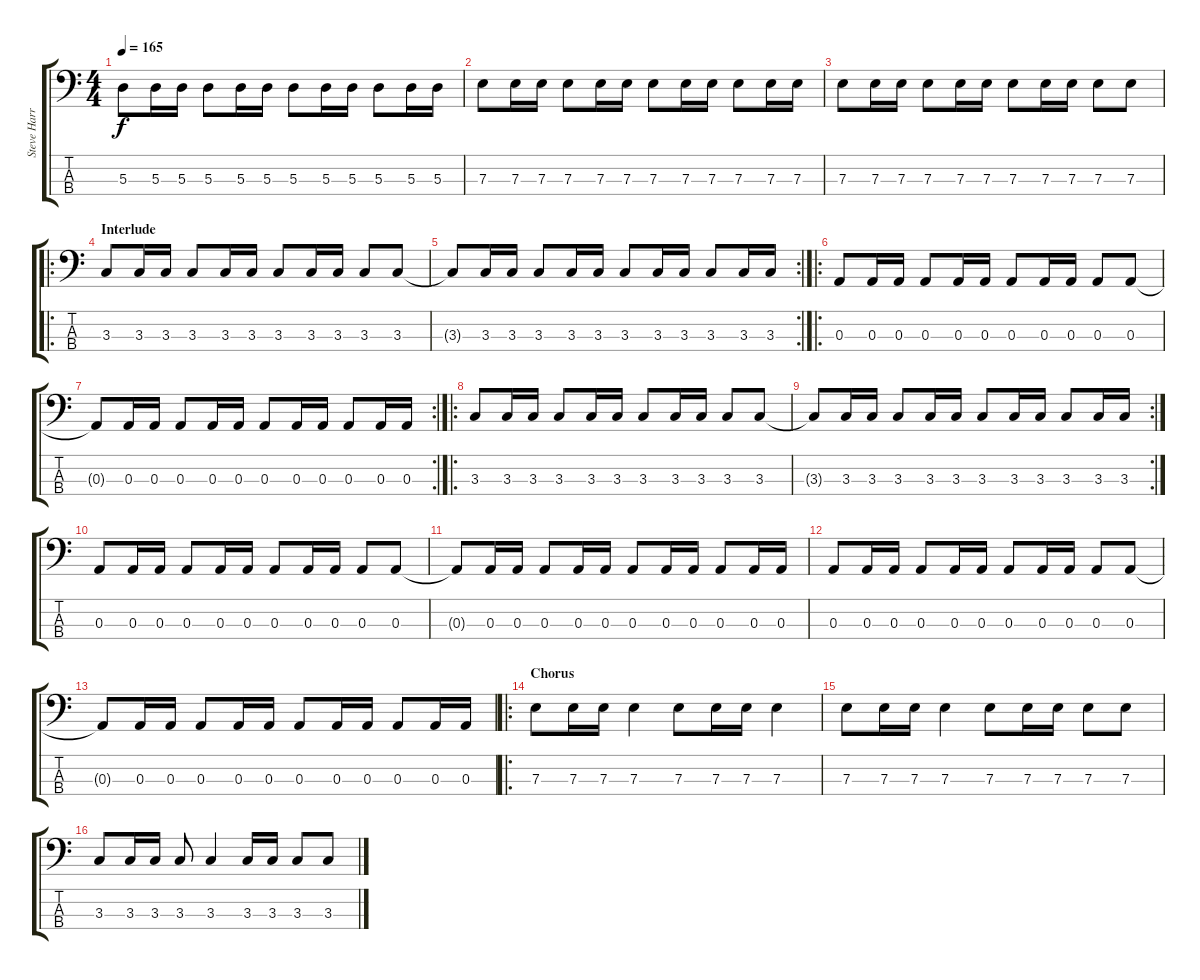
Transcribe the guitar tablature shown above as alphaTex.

\track ("Steve Harris" "Steve Harr") {instrument electricbassfinger}
\staff {score tabs}
\tuning (G2 D2 A1 E1) {hide}
\ts (4 4)
\tempo 165
\clef f4
\ks c
5.3.8{dy f} 5.3.16 5.3.16 5.3.8 5.3.16 5.3.16 5.3.8 5.3.16 5.3.16 5.3.8 5.3.16 5.3.16 |
7.3.8 7.3.16 7.3.16 7.3.8 7.3.16 7.3.16 7.3.8 7.3.16 7.3.16 7.3.8 7.3.16 7.3.16 |
7.3.8 7.3.16 7.3.16 7.3.8 7.3.16 7.3.16 7.3.8 7.3.16 7.3.16 7.3.8 7.3.8 |
\ro
\section ("" "Interlude")
3.3.8 3.3.16 3.3.16 3.3.8 3.3.16 3.3.16 3.3.8 3.3.16 3.3.16 3.3.8 3.3.8 |
\rc 2
3.3{t}.8 3.3.16 3.3.16 3.3.8 3.3.16 3.3.16 3.3.8 3.3.16 3.3.16 3.3.8 3.3.16 3.3.16 |
\ro
0.3.8 0.3.16 0.3.16 0.3.8 0.3.16 0.3.16 0.3.8 0.3.16 0.3.16 0.3.8 0.3.8 |
\rc 2
0.3{t}.8 0.3.16 0.3.16 0.3.8 0.3.16 0.3.16 0.3.8 0.3.16 0.3.16 0.3.8 0.3.16 0.3.16 |
\ro
3.3.8 3.3.16 3.3.16 3.3.8 3.3.16 3.3.16 3.3.8 3.3.16 3.3.16 3.3.8 3.3.8 |
\rc 2
3.3{t}.8 3.3.16 3.3.16 3.3.8 3.3.16 3.3.16 3.3.8 3.3.16 3.3.16 3.3.8 3.3.16 3.3.16 |
0.3.8 0.3.16 0.3.16 0.3.8 0.3.16 0.3.16 0.3.8 0.3.16 0.3.16 0.3.8 0.3.8 |
0.3{t}.8 0.3.16 0.3.16 0.3.8 0.3.16 0.3.16 0.3.8 0.3.16 0.3.16 0.3.8 0.3.16 0.3.16 |
0.3.8 0.3.16 0.3.16 0.3.8 0.3.16 0.3.16 0.3.8 0.3.16 0.3.16 0.3.8 0.3.8 |
0.3{t}.8 0.3.16 0.3.16 0.3.8 0.3.16 0.3.16 0.3.8 0.3.16 0.3.16 0.3.8 0.3.16 0.3.16 |
\ro
\section ("" "Chorus")
7.3.8 7.3.16 7.3.16 7.3.4 7.3.8 7.3.16 7.3.16 7.3.4 |
7.3.8 7.3.16 7.3.16 7.3.4 7.3.8 7.3.16 7.3.16 7.3.8 7.3.8 |
3.3.8 3.3.16 3.3.16 3.3.8 3.3.4 3.3.16 3.3.16 3.3.8 3.3.8
